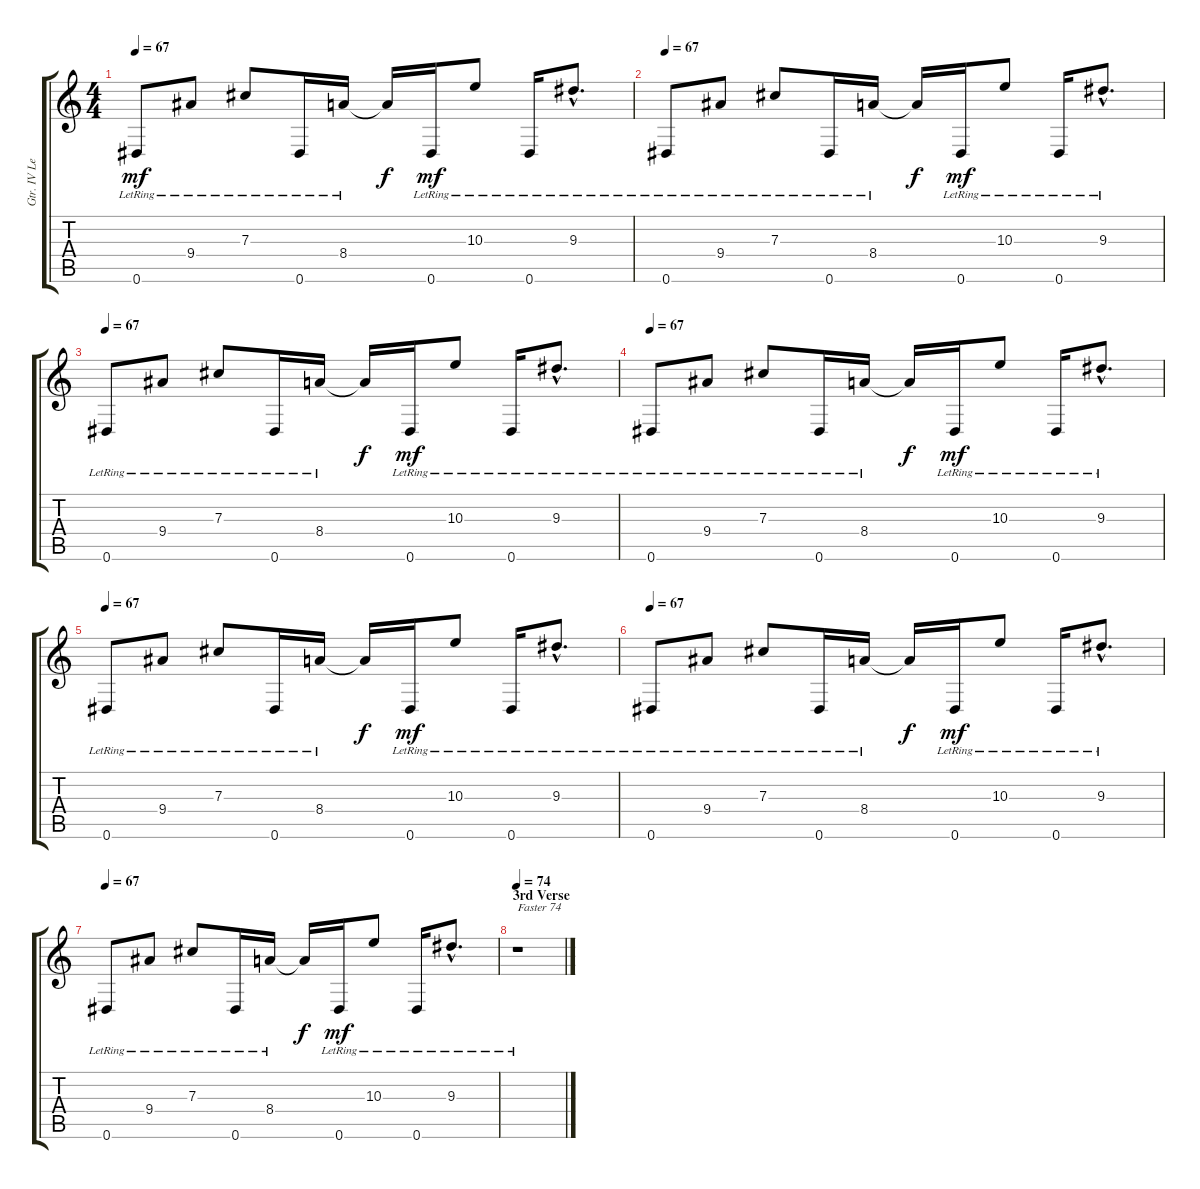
\track ("Gtr. IV Lead" "Gtr. IV Le") {instrument electricguitarclean}
\staff {score tabs}
\tuning (Eb4 Bb3 Gb3 Db3 Ab2 Eb2) {hide}
\ts (4 4)
\tempo 67
\clef g2
\ks c
0.6{lr}.8{dy mf} 9.4{lr}.8 7.3{lr}.8 0.6{lr}.16 8.4{lr}.16 8.4{t}.16{dy f} 0.6{lr}.16{dy mf} 10.3{lr}.8 0.6{lr}.16 9.3{hac lr}.8{d} |
\tempo 67
0.6{lr}.8 9.4{lr}.8 7.3{lr}.8 0.6{lr}.16 8.4{lr}.16 8.4{t}.16{dy f} 0.6{lr}.16{dy mf} 10.3{lr}.8 0.6{lr}.16 9.3{hac lr}.8{d} |
\tempo 67
0.6{lr}.8 9.4{lr}.8 7.3{lr}.8 0.6{lr}.16 8.4{lr}.16 8.4{t}.16{dy f} 0.6{lr}.16{dy mf} 10.3{lr}.8 0.6{lr}.16 9.3{hac lr}.8{d} |
\tempo 67
0.6{lr}.8 9.4{lr}.8 7.3{lr}.8 0.6{lr}.16 8.4{lr}.16 8.4{t}.16{dy f} 0.6{lr}.16{dy mf} 10.3{lr}.8 0.6{lr}.16 9.3{hac lr}.8{d} |
\tempo 67
0.6{lr}.8 9.4{lr}.8 7.3{lr}.8 0.6{lr}.16 8.4{lr}.16 8.4{t}.16{dy f} 0.6{lr}.16{dy mf} 10.3{lr}.8 0.6{lr}.16 9.3{hac lr}.8{d} |
\tempo 67
0.6{lr}.8 9.4{lr}.8 7.3{lr}.8 0.6{lr}.16 8.4{lr}.16 8.4{t}.16{dy f} 0.6{lr}.16{dy mf} 10.3{lr}.8 0.6{lr}.16 9.3{hac lr}.8{d} |
\tempo 67
0.6{lr}.8 9.4{lr}.8 7.3{lr}.8 0.6{lr}.16 8.4{lr}.16 8.4{t}.16{dy f} 0.6{lr}.16{dy mf} 10.3{lr}.8 0.6{lr}.16 9.3{hac lr}.8{d} |
\section ("" "3rd Verse")
\tempo 74
r.1{txt "Faster 74"}
